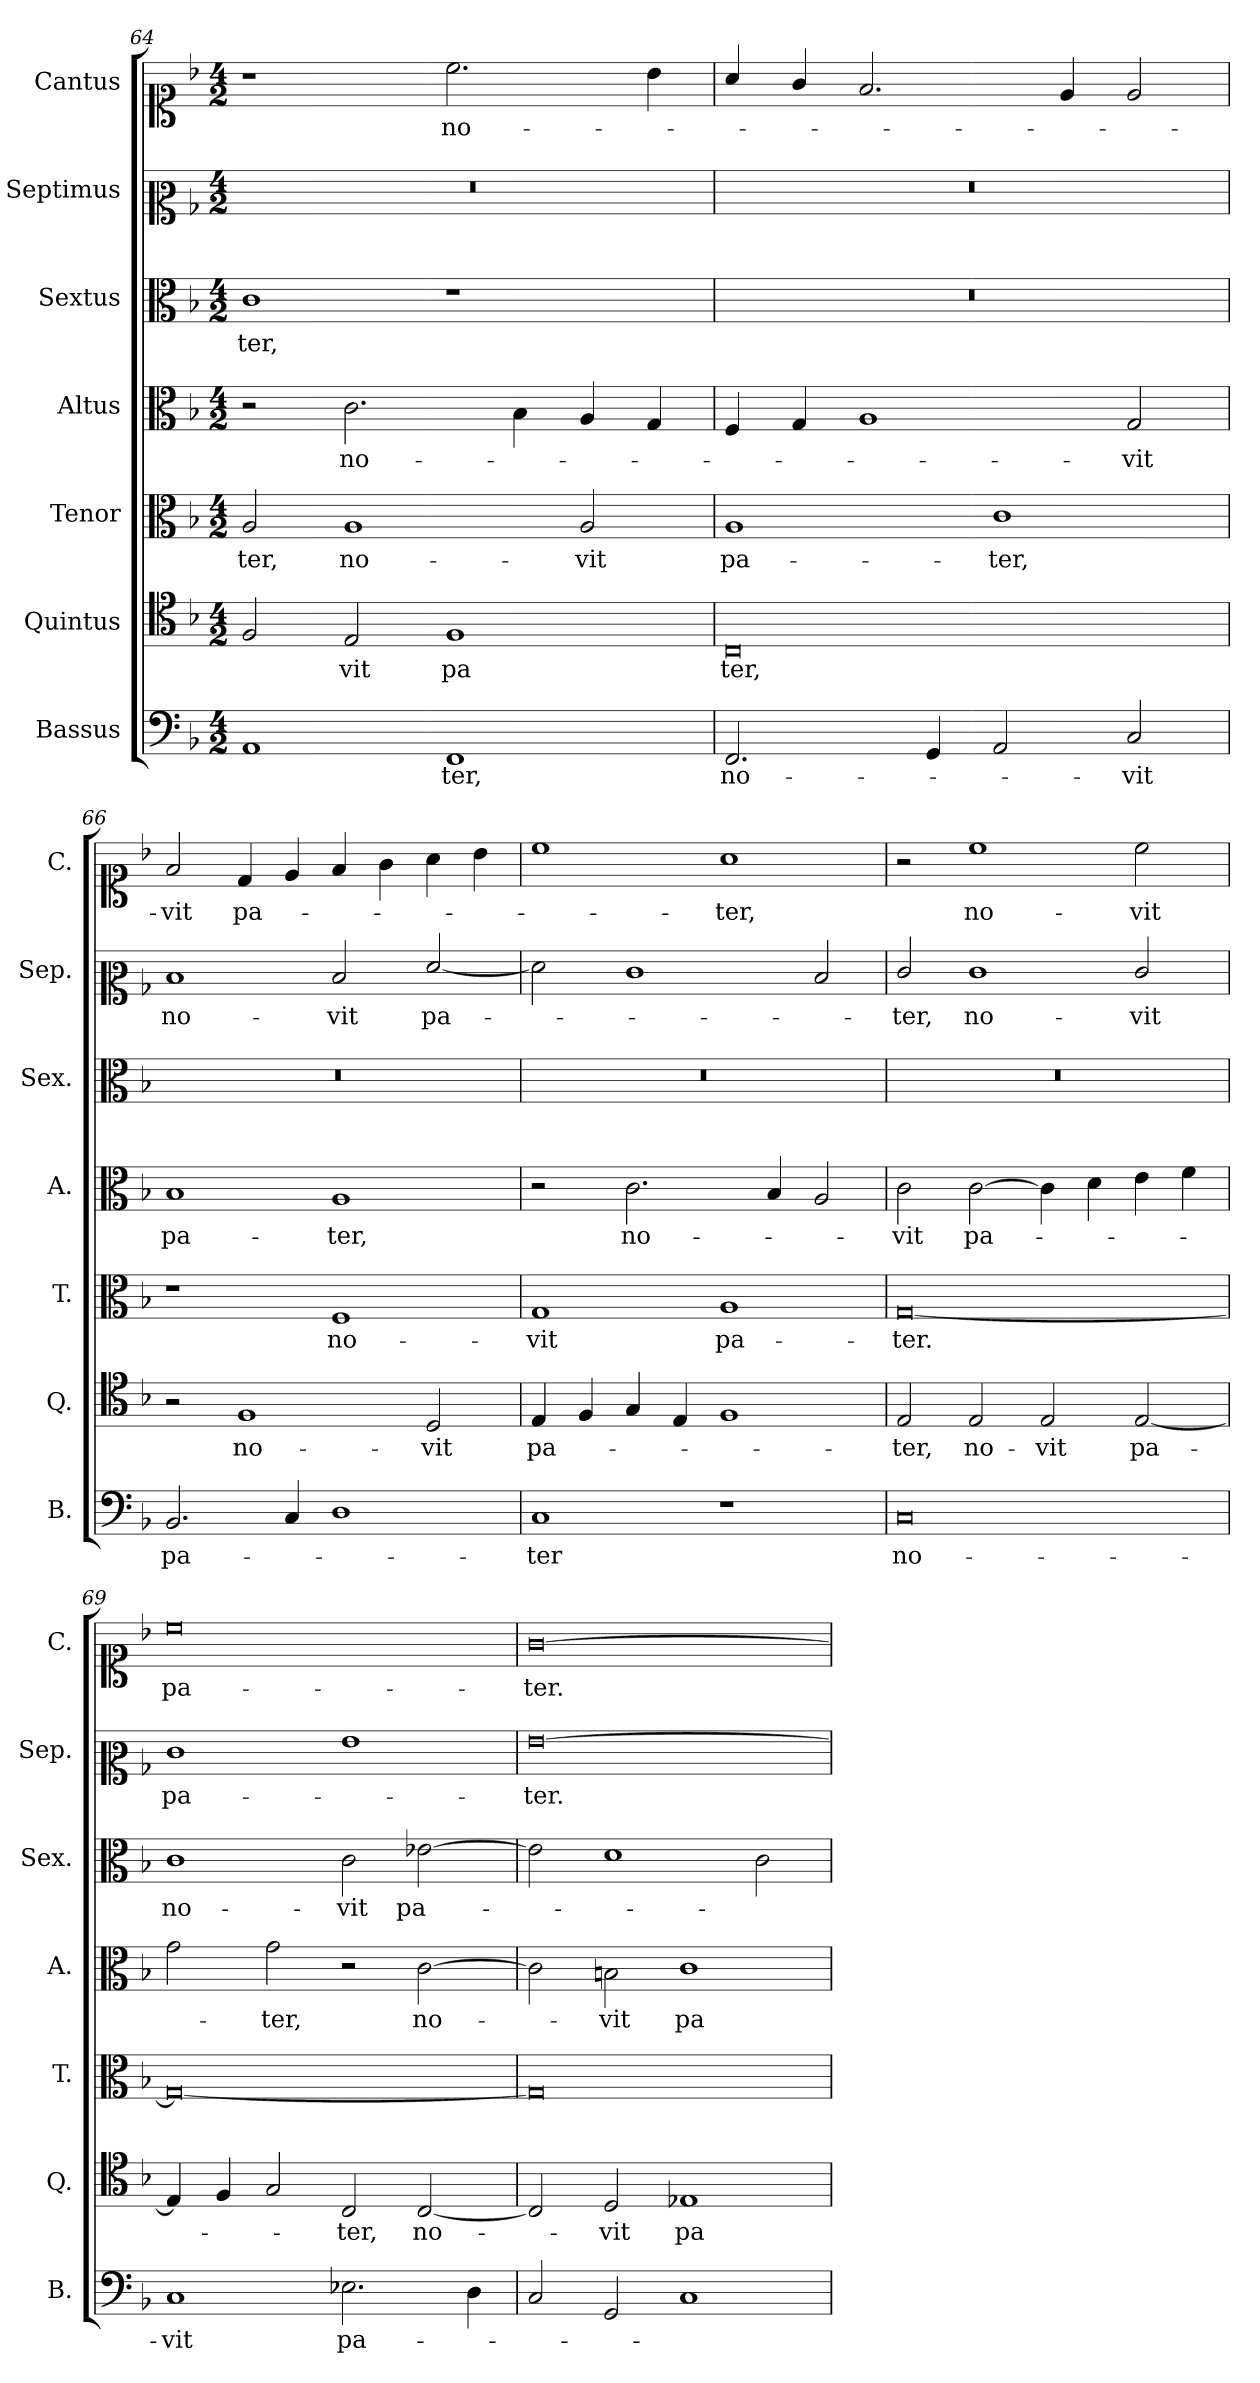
**kern	**text	**kern	**text	**kern	**text	**kern	**text	**kern	**text	**kern	**text	**kern	**text
*part7	*part7	*part6	*part6	*part5	*part5	*part4	*part4	*part3	*part3	*part2	*part2	*part1	*part1
*staff7	*staff7	*staff6	*staff6	*staff5	*staff5	*staff4	*staff4	*staff3	*staff3	*staff2	*staff2	*staff1	*staff1
*I"Bassus	*	*I"Quintus	*	*I"Tenor	*	*I"Altus	*	*I"Sextus	*	*I"Septimus	*	*I"Cantus	*
*I'B.	*	*I'Q.	*	*I'T.	*	*I'A.	*	*I'Sex.	*	*I'Sep.	*	*I'C.	*
*clefF4	*	*clefC4	*	*clefC3	*	*clefC3	*	*clefC3	*	*clefC2	*	*clefC1	*
*k[b-]	*	*k[b-]	*	*k[b-]	*	*k[b-]	*	*k[b-]	*	*k[b-]	*	*k[b-]	*
*F:	*	*F:	*	*F:	*	*F:	*	*F:	*	*F:	*	*F:	*
*M4/2	*	*M4/2	*	*M4/2	*	*M4/2	*	*M4/2	*	*M4/2	*	*M4/2	*
=64	=64	=64	=64	=64	=64	=64	=64	=64	=64	=64	=64	=64	=64
!	!	!	!	!	!	!	!	!	!	!LO:N:vis=1	!	!	!
1AA	.	2F/	.	2A/	-ter,	2r	.	1c	-ter,	0r	.	1r	.
.	.	2E/	-vit	1A	no-	2.c\	no-	.	.	.	.	.	.
1FF	-ter,	1F	pa	.	.	.	.	1r	.	.	.	2.cc\	no-
.	.	.	.	.	.	4B-\	.	.	.	.	.	.	.
.	.	.	.	2A/	-vit	4A/	.	.	.	.	.	.	.
.	.	.	.	.	.	4G/	.	.	.	.	.	4b-\	.
=65	=65	=65	=65	=65	=65	=65	=65	=65	=65	=65	=65	=65	=65
!	!	!	!	!	!	!	!	!LO:N:vis=1	!	!LO:N:vis=1	!	!	!
2.FF/	no-	0C	ter,	1A	pa-	4F/	.	0r	.	0r	.	4a/	.
.	.	.	.	.	.	4G/	.	.	.	.	.	4g/	.
.	.	.	.	.	.	1A	.	.	.	.	.	2.f/	.
4GG/	.	.	.	.	.	.	.	.	.	.	.	.	.
2AA/	.	.	.	1c	-ter,	.	.	.	.	.	.	.	.
.	.	.	.	.	.	.	.	.	.	.	.	4e/	.
2C/	-vit	.	.	.	.	2G/	-vit	.	.	.	.	2e/	.
=66	=66	=66	=66	=66	=66	=66	=66	=66	=66	=66	=66	=66	=66
!	!	!	!	!	!	!	!	!LO:N:vis=1	!	!	!	!	!
2.BB-/	pa-	2r	.	1r	.	1B-	pa-	0r	.	1d	no-	2f/	-vit
.	.	1F	no-	.	.	.	.	.	.	.	.	4d/	pa-
4C/	.	.	.	.	.	.	.	.	.	.	.	4e/	.
1D	.	.	.	1F	no-	1A	-ter,	.	.	2d/	-vit	4f/	.
.	.	.	.	.	.	.	.	.	.	.	.	4g\	.
.	.	2D/	-vit	.	.	.	.	.	.	[2f/	pa-	4a\	.
.	.	.	.	.	.	.	.	.	.	.	.	4b-\	.
=67	=67	=67	=67	=67	=67	=67	=67	=67	=67	=67	=67	=67	=67
!	!	!	!	!	!	!	!	!LO:N:vis=1	!	!	!	!	!
1C	-ter	4E/	pa-	1G	-vit	2r	.	0r	.	2f\]	.	1cc	.
.	.	4F/	.	.	.	.	.	.	.	.	.	.	.
.	.	4G/	.	.	.	2.c\	no-	.	.	1e	.	.	.
.	.	4E/	.	.	.	.	.	.	.	.	.	.	.
1r	.	1F	.	1A	pa-	.	.	.	.	.	.	1a	-ter,
.	.	.	.	.	.	4B-/	.	.	.	.	.	.	.
.	.	.	.	.	.	2A/	.	.	.	2d/	.	.	.
=68	=68	=68	=68	=68	=68	=68	=68	=68	=68	=68	=68	=68	=68
!	!	!	!	!	!	!	!	!LO:N:vis=1	!	!	!	!	!
0C	no-	2E/	-ter,	[0G	-ter.	2c\	-vit	0r	.	2e/	-ter,	2r	.
.	.	2E/	no-	.	.	[2c\	pa-	.	.	1e	no-	1cc	no-
.	.	2E/	-vit	.	.	4c\]	.	.	.	.	.	.	.
.	.	.	.	.	.	4d\	.	.	.	.	.	.	.
.	.	[2E/	pa-	.	.	4e\	.	.	.	2e/	-vit	2cc\	-vit
.	.	.	.	.	.	4f\	.	.	.	.	.	.	.
=69	=69	=69	=69	=69	=69	=69	=69	=69	=69	=69	=69	=69	=69
1C	-vit	4E/]	.	0G_	.	2g\	.	1c	no-	1e	pa-	0cc	pa-
.	.	4F/	.	.	.	.	.	.	.	.	.	.	.
.	.	2G/	.	.	.	2g\	-ter,	.	.	.	.	.	.
2.E-X\	pa-	2C/	-ter,	.	.	2r	.	2c\	-vit	1g	.	.	.
.	.	[2C/	no-	.	.	[2c\	no-	[2e-X\	pa-	.	.	.	.
4D\	.	.	.	.	.	.	.	.	.	.	.	.	.
=70	=70	=70	=70	=70	=70	=70	=70	=70	=70	=70	=70	=70	=70
2C/	.	2C/]	.	0G]	.	2c\]	.	2e-\]	.	[0g	-ter.	[0g	-ter.
2GG/	.	2D/	-vit	.	.	2Bn\	-vit	1d	.	.	.	.	.
1C	.	1E-X	pa-	.	.	1c	pa-	.	.	.	.	.	.
.	.	.	.	.	.	.	.	2c\	.	.	.	.	.
=	=	=	=	=	=	=	=	=	=	=	=	=	=
*-	*-	*-	*-	*-	*-	*-	*-	*-	*-	*-	*-	*-	*-
